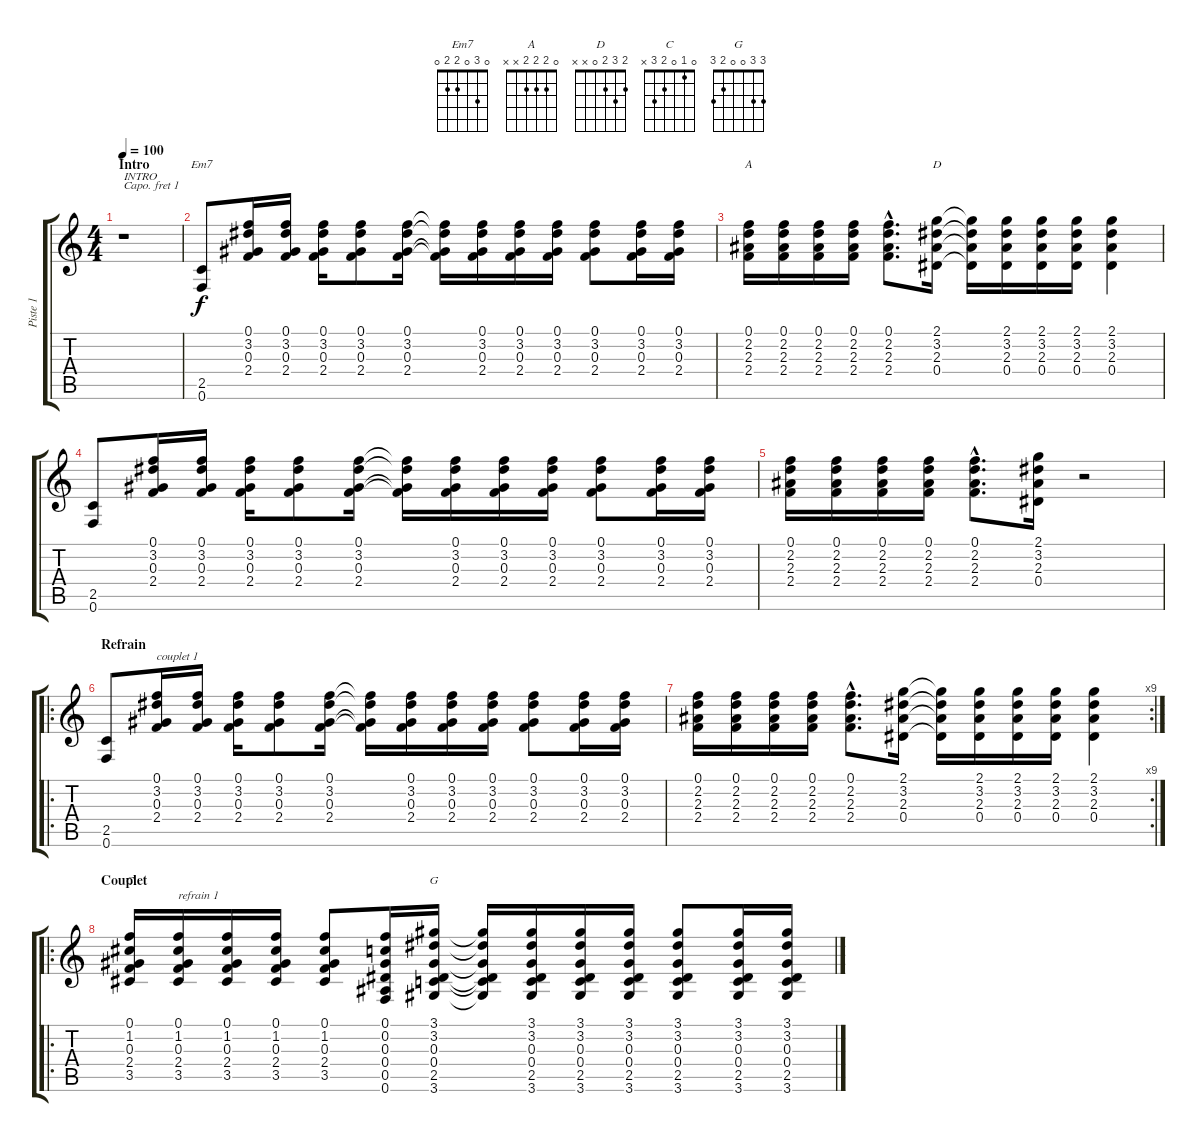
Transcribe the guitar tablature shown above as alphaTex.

\track ("Piste 1" "Piste 1") {instrument acousticguitarsteel}
\staff {score tabs}
\capo 1
\tuning (E4 B3 G3 D3 A2 E2) {hide}
\chord ("Em7" 0 3 0 2 2 0)
\chord ("A" 0 2 2 2 x x)
\chord ("D" 2 3 2 0 x x)
\chord ("C" 0 1 0 2 3 x)
\chord ("G" 3 3 0 0 2 3)
\ts (4 4)
\section ("" "Intro")
\tempo 100
\clef g2
\ks c
r.1{txt "INTRO" dy f instrument acousticguitarsteel} |
(2.5 0.6).8{ch "Em7"} (0.1 3.2 0.3 2.4).16 (0.1 3.2 0.3 2.4).16 (0.1 3.2 0.3 2.4).16 (0.1 3.2 0.3 2.4).8 (0.1 3.2 0.3 2.4).16 (0.1{t} 3.2{t} 0.3{t} 2.4{t}).16 (0.1 3.2 0.3 2.4).16 (0.1 3.2 0.3 2.4).16 (0.1 3.2 0.3 2.4).16 (0.1 3.2 0.3 2.4).8 (0.1 3.2 0.3 2.4).16 (0.1 3.2 0.3 2.4).16 |
(0.1 2.2 2.3 2.4).16{ch "A"} (0.1 2.2 2.3 2.4).16 (0.1 2.2 2.3 2.4).16 (0.1 2.2 2.3 2.4).16 (0.1{hac} 2.2{hac} 2.3{hac} 2.4{hac}).8{d} (2.1 3.2 2.3 0.4).16{ch "D"} (2.1{t} 3.2{t} 2.3{t} 0.4{t}).16 (2.1 3.2 2.3 0.4).16 (2.1 3.2 2.3 0.4).16 (2.1 3.2 2.3 0.4).16 (2.1 3.2 2.3 0.4).4 |
(2.5 0.6).8 (0.1 3.2 0.3 2.4).16 (0.1 3.2 0.3 2.4).16 (0.1 3.2 0.3 2.4).16 (0.1 3.2 0.3 2.4).8 (0.1 3.2 0.3 2.4).16 (0.1{t} 3.2{t} 0.3{t} 2.4{t}).16 (0.1 3.2 0.3 2.4).16 (0.1 3.2 0.3 2.4).16 (0.1 3.2 0.3 2.4).16 (0.1 3.2 0.3 2.4).8 (0.1 3.2 0.3 2.4).16 (0.1 3.2 0.3 2.4).16 |
(0.1 2.2 2.3 2.4).16 (0.1 2.2 2.3 2.4).16 (0.1 2.2 2.3 2.4).16 (0.1 2.2 2.3 2.4).16 (0.1{hac} 2.2{hac} 2.3{hac} 2.4{hac}).8{d} (2.1 3.2 2.3 0.4).16 r.2 |
\ro
\section ("" "Refrain")
(2.5 0.6).8 (0.1 3.2 0.3 2.4).16{txt "couplet 1"} (0.1 3.2 0.3 2.4).16 (0.1 3.2 0.3 2.4).16 (0.1 3.2 0.3 2.4).8 (0.1 3.2 0.3 2.4).16 (0.1{t} 3.2{t} 0.3{t} 2.4{t}).16 (0.1 3.2 0.3 2.4).16 (0.1 3.2 0.3 2.4).16 (0.1 3.2 0.3 2.4).16 (0.1 3.2 0.3 2.4).8 (0.1 3.2 0.3 2.4).16 (0.1 3.2 0.3 2.4).16 |
\rc 9
(0.1 2.2 2.3 2.4).16 (0.1 2.2 2.3 2.4).16 (0.1 2.2 2.3 2.4).16 (0.1 2.2 2.3 2.4).16 (0.1{hac} 2.2{hac} 2.3{hac} 2.4{hac}).8{d} (2.1 3.2 2.3 0.4).16 (2.1{t} 3.2{t} 2.3{t} 0.4{t}).16 (2.1 3.2 2.3 0.4).16 (2.1 3.2 2.3 0.4).16 (2.1 3.2 2.3 0.4).16 (2.1 3.2 2.3 0.4).4 |
\ro
\section ("" "Couplet")
(0.1 1.2 0.3 2.4 3.5).16{ch "C"} (0.1 1.2 0.3 2.4 3.5).16{txt "refrain 1"} (0.1 1.2 0.3 2.4 3.5).16 (0.1 1.2 0.3 2.4 3.5).16 (0.1 1.2 0.3 2.4 3.5).8 (0.1 0.2 0.3 0.4 0.5 0.6).16 (3.1 3.2 0.3 0.4 2.5 3.6).16{ch "G"} (3.1{t} 3.2{t} 0.3{t} 0.4{t} 2.5{t} 3.6{t}).16 (3.1 3.2 0.3 0.4 2.5 3.6).16 (3.1 3.2 0.3 0.4 2.5 3.6).16 (3.1 3.2 0.3 0.4 2.5 3.6).16 (3.1 3.2 0.3 0.4 2.5 3.6).8 (3.1 3.2 0.3 0.4 2.5 3.6).16 (3.1 3.2 0.3 0.4 2.5 3.6).16
